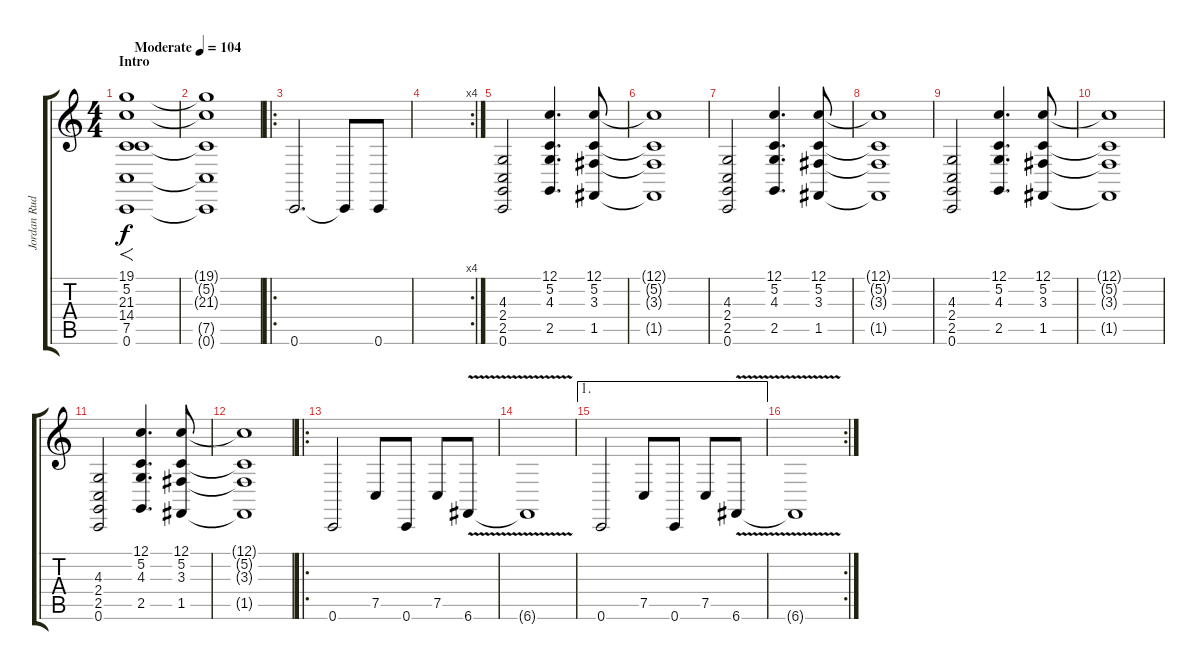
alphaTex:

\track ("Jordan Rudess" "Jordan Rud") {instrument lead2sawtooth}
\staff {score tabs}
\tuning (C4 G3 Eb3 Bb2 F2 C2) {hide}
\ts (4 4)
\section ("" "Intro")
\tempo (104 "Moderate")
\clef g2
\ks c
(19.1 5.2 21.3 14.4 7.5 0.6).1{f dy f volume 10 instrument lead2sawtooth} |
(19.1{t} 5.2{t} 21.3{t} 7.5{t} 0.6{t}).1 |
\ro
0.6.2{d volume 3} 0.6{t}.8 0.6.8 |
\rc 4
|
(4.3 2.4 2.5 0.6).2{volume 8} (12.1 5.2 4.3 2.5).4{d} (12.1 5.2 3.3 1.5).8 |
(12.1{t} 5.2{t} 3.3{t} 1.5{t}).1 |
(4.3 2.4 2.5 0.6).2{volume 8} (12.1 5.2 4.3 2.5).4{d} (12.1 5.2 3.3 1.5).8 |
(12.1{t} 5.2{t} 3.3{t} 1.5{t}).1 |
(4.3 2.4 2.5 0.6).2{volume 8} (12.1 5.2 4.3 2.5).4{d} (12.1 5.2 3.3 1.5).8 |
(12.1{t} 5.2{t} 3.3{t} 1.5{t}).1 |
(4.3 2.4 2.5 0.6).2{volume 8} (12.1 5.2 4.3 2.5).4{d} (12.1 5.2 3.3 1.5).8 |
(12.1{t} 5.2{t} 3.3{t} 1.5{t}).1 |
\ro
0.6.2 7.5.8 0.6.8 7.5.8 6.6{v}.8 |
6.6{t}.1 |
\ae 1
0.6.2 7.5.8 0.6.8 7.5.8 6.6{v}.8 |
\rc 2
6.6{t}.1
